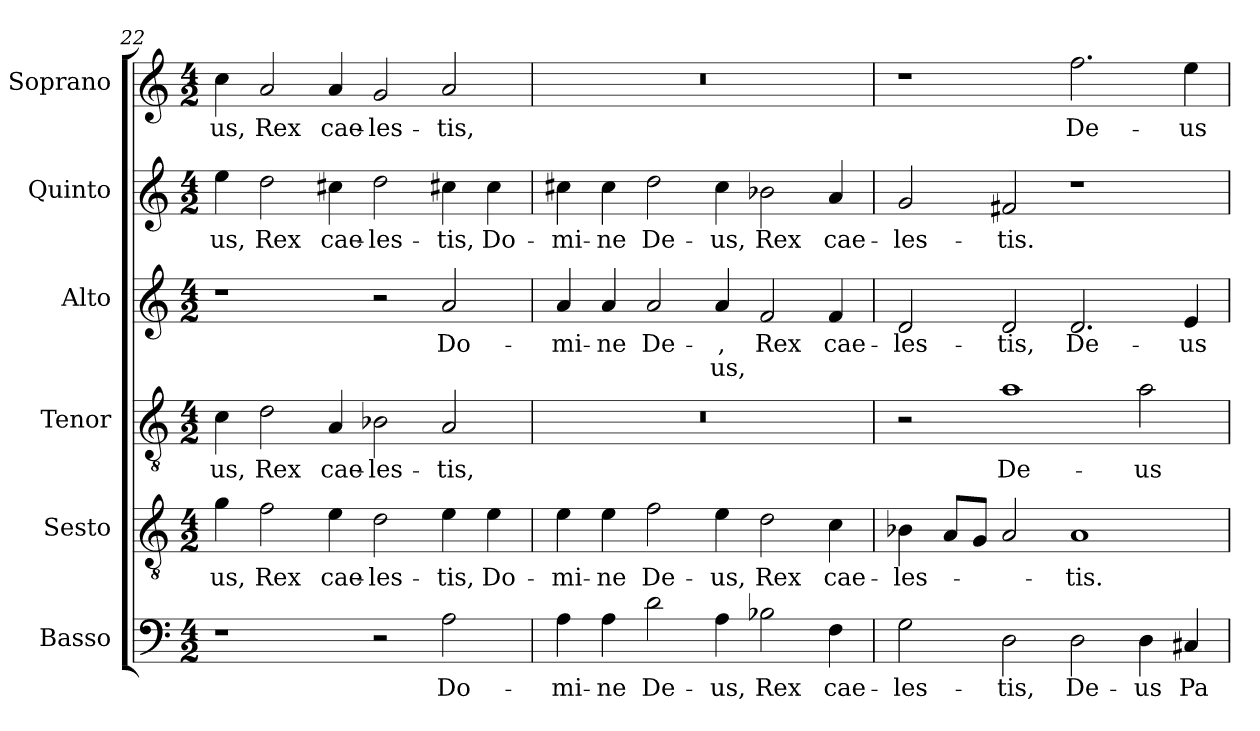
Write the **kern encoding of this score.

**kern	**text	**kern	**text	**kern	**text	**kern	**text	**text	**kern	**text	**kern	**text
*part6	*part6	*part5	*part5	*part4	*part4	*part3	*part3	*part3	*part2	*part2	*part1	*part1
*staff6	*staff6	*staff5	*staff5	*staff4	*staff4	*staff3	*staff3	*staff3	*staff2	*staff2	*staff1	*staff1
*I"Basso	*	*I"Sesto	*	*I"Tenor	*	*I"Alto	*	*	*I"Quinto	*	*I"Soprano	*
*	*	*I'T.	*	*I'T.	*	*I'A.	*	*	*	*	*I'Sop.	*
*clefF4	*	*clefGv2	*	*clefGv2	*	*clefG2	*	*	*clefG2	*	*clefG2	*
*	*	*ITrd7c12	*	*ITrd7c12	*	*	*	*	*	*	*	*
*k[]	*	*k[]	*	*k[]	*	*k[]	*	*	*k[]	*	*k[]	*
*C:	*	*C:	*	*C:	*	*C:	*	*	*C:	*	*C:	*
*M4/2	*	*M4/2	*	*M4/2	*	*M4/2	*	*	*M4/2	*	*M4/2	*
=22	=22	=22	=22	=22	=22	=22	=22	=22	=22	=22	=22	=22
!	!	!	!LO:LY:b:color=#000000	!	!	!	!	!	!	!	!	!
!	!	!	!	!	!LO:LY:b:color=#000000	!	!	!	!	!	!	!
!	!	!	!	!	!	!	!	!	!	!LO:LY:b:color=#000000	!	!
!	!	!	!	!	!	!	!	!	!	!	!	!LO:LY:b:color=#000000
1r	.	4Gi\	-us,	4Ci\	-us,	1r	.	.	4eei\	-us,	4cci\	-us,
!	!	!	!LO:LY:b:color=#000000	!	!	!	!	!	!	!	!	!
!	!	!	!	!	!LO:LY:b:color=#000000	!	!	!	!	!	!	!
!	!	!	!	!	!	!	!	!	!	!LO:LY:b:color=#000000	!	!
!	!	!	!	!	!	!	!	!	!	!	!	!LO:LY:b:color=#000000
.	.	2Fi\	Rex	2Di\	Rex	.	.	.	2ddi\	Rex	2ai/	Rex
!	!	!	!LO:LY:b:color=#000000	!	!	!	!	!	!	!	!	!
!	!	!	!	!	!LO:LY:b:color=#000000	!	!	!	!	!	!	!
!	!	!	!	!	!	!	!	!	!	!LO:LY:b:color=#000000	!	!
!	!	!	!	!	!	!	!	!	!	!	!	!LO:LY:b:color=#000000
.	.	4Ei\	cae-	4AAi/	cae-	.	.	.	4cc#Xi\	cae-	4ai/	cae-
!	!	!	!LO:LY:b:color=#000000	!	!	!	!	!	!	!	!	!
!	!	!	!	!	!LO:LY:b:color=#000000	!	!	!	!	!	!	!
!	!	!	!	!	!	!	!	!	!	!LO:LY:b:color=#000000	!	!
!	!	!	!	!	!	!	!	!	!	!	!	!LO:LY:b:color=#000000
2r	.	2Di\	-les-	2BB-Xi\	-les-	2r	.	.	2ddi\	-les-	2gi/	-les-
!	!LO:LY:b:color=#000000	!	!	!	!	!	!	!	!	!	!	!
!	!	!	!LO:LY:b:color=#000000	!	!	!	!	!	!	!	!	!
!	!	!	!	!	!LO:LY:b:color=#000000	!	!	!	!	!	!	!
!	!	!	!	!	!	!	!LO:LY:b:color=#000000	!	!	!	!	!
!	!	!	!	!	!	!	!	!	!	!LO:LY:b:color=#000000	!	!
!	!	!	!	!	!	!	!	!	!	!	!	!LO:LY:b:color=#000000
2Ai\	Do-	4Ei\	-tis,	2AAi/	-tis,	2ai/	Do-	.	4cc#Xi\	-tis,	2ai/	-tis,
!	!	!	!LO:LY:b:color=#000000	!	!	!	!	!	!	!	!	!
!	!	!	!	!	!	!	!	!	!	!LO:LY:b:color=#000000	!	!
.	.	4Ei\	Do-	.	.	.	.	.	4cc#i\	Do-	.	.
!!LO:PB:g=z
=23	=23	=23	=23	=23	=23	=23	=23	=23	=23	=23	=23	=23
!	!LO:LY:b:color=#000000	!	!	!	!	!	!	!	!	!	!	!
!	!	!	!LO:LY:b:color=#000000	!LO:N:vis=1	!	!	!	!	!	!	!	!
!	!	!	!	!	!	!	!LO:LY:b:color=#000000	!	!	!	!	!
!	!	!	!	!	!	!	!	!	!	!LO:LY:b:color=#000000	!LO:N:vis=1	!
4Ai\	-mi-	4Ei\	-mi-	0r	.	4ai/	-mi-	.	4cc#Xi\	-mi-	0r	.
!	!LO:LY:b:color=#000000	!	!	!	!	!	!	!	!	!	!	!
!	!	!	!LO:LY:b:color=#000000	!	!	!	!	!	!	!	!	!
!	!	!	!	!	!	!	!LO:LY:b:color=#000000	!	!	!	!	!
!	!	!	!	!	!	!	!	!	!	!LO:LY:b:color=#000000	!	!
4Ai\	-ne	4Ei\	-ne	.	.	4ai/	-ne	.	4cc#i\	-ne	.	.
!	!LO:LY:b:color=#000000	!	!	!	!	!	!	!	!	!	!	!
!	!	!	!LO:LY:b:color=#000000	!	!	!	!	!	!	!	!	!
!	!	!	!	!	!	!	!LO:LY:b:color=#000000	!	!	!	!	!
!	!	!	!	!	!	!	!	!	!	!LO:LY:b:color=#000000	!	!
2di\	De-	2Fi\	De-	.	.	2ai/	De-	.	2ddi\	De-	.	.
!	!LO:LY:b:color=#000000	!	!	!	!	!	!	!	!	!	!	!
!	!	!	!LO:LY:b:color=#000000	!	!	!	!	!	!	!	!	!
!	!	!	!	!	!	!	!LO:LY:b:color=#000000	!LO:LY:b:color=#000000	!	!	!	!
!	!	!	!	!	!	!	!	!	!	!LO:LY:b:color=#000000	!	!
4Ai\	-us,	4Ei\	-us,	.	.	4ai/	-,	us,	4cc#i\	-us,	.	.
!	!LO:LY:b:color=#000000	!	!	!	!	!	!	!	!	!	!	!
!	!	!	!LO:LY:b:color=#000000	!	!	!	!	!	!	!	!	!
!	!	!	!	!	!	!	!LO:LY:b:color=#000000	!	!	!	!	!
!	!	!	!	!	!	!	!	!	!	!LO:LY:b:color=#000000	!	!
2B-Xi\	Rex	2Di\	Rex	.	.	2fi/	Rex	.	2b-Xi\	Rex	.	.
!	!LO:LY:b:color=#000000	!	!	!	!	!	!	!	!	!	!	!
!	!	!	!LO:LY:b:color=#000000	!	!	!	!	!	!	!	!	!
!	!	!	!	!	!	!	!LO:LY:b:color=#000000	!	!	!	!	!
!	!	!	!	!	!	!	!	!	!	!LO:LY:b:color=#000000	!	!
4Fi\	cae-	4Ci\	cae-	.	.	4fi/	cae-	.	4ai/	cae-	.	.
=24	=24	=24	=24	=24	=24	=24	=24	=24	=24	=24	=24	=24
!	!LO:LY:b:color=#000000	!	!	!	!	!	!	!	!	!	!	!
!	!	!	!LO:LY:b:color=#000000	!	!	!	!	!	!	!	!	!
!	!	!	!	!	!	!	!LO:LY:b:color=#000000	!	!	!	!	!
!	!	!	!	!	!	!	!	!	!	!LO:LY:b:color=#000000	!	!
2Gi\	-les-	4BB-Xi\	-les-	2r	.	2di/	-les-	.	2gi/	-les-	1r	.
.	.	8AAi/L	.	.	.	.	.	.	.	.	.	.
.	.	8GGi/J	.	.	.	.	.	.	.	.	.	.
!	!LO:LY:b:color=#000000	!	!	!	!	!	!	!	!	!	!	!
!	!	!	!	!	!LO:LY:b:color=#000000	!	!	!	!	!	!	!
!	!	!	!	!	!	!	!LO:LY:b:color=#000000	!	!	!	!	!
!	!	!	!	!	!	!	!	!	!	!LO:LY:b:color=#000000	!	!
2Di\	-tis,	2AAi/	.	1Ai	De-	2di/	-tis,	.	2f#Xi/	-tis.	.	.
!	!LO:LY:b:color=#000000	!	!	!	!	!	!	!	!	!	!	!
!	!	!	!LO:LY:b:color=#000000	!	!	!	!	!	!	!	!	!
!	!	!	!	!	!	!	!LO:LY:b:color=#000000	!	!	!	!	!
!	!	!	!	!	!	!	!	!	!	!	!	!LO:LY:b:color=#000000
2Di\	De-	1AAi	-tis.	.	.	2.di/	De-	.	1r	.	2.ffi\	De-
!	!LO:LY:b:color=#000000	!	!	!	!	!	!	!	!	!	!	!
!	!	!	!	!	!LO:LY:b:color=#000000	!	!	!	!	!	!	!
4Di\	-us	.	.	2Ai\	-us	.	.	.	.	.	.	.
!	!LO:LY:b:color=#000000	!	!	!	!	!	!	!	!	!	!	!
!	!	!	!	!	!	!	!LO:LY:b:color=#000000	!	!	!	!	!
!	!	!	!	!	!	!	!	!	!	!	!	!LO:LY:b:color=#000000
4C#Xi/	Pa-	.	.	.	.	4ei/	-us	.	.	.	4eei\	-us
=	=	=	=	=	=	=	=	=	=	=	=	=
*-	*-	*-	*-	*-	*-	*-	*-	*-	*-	*-	*-	*-
